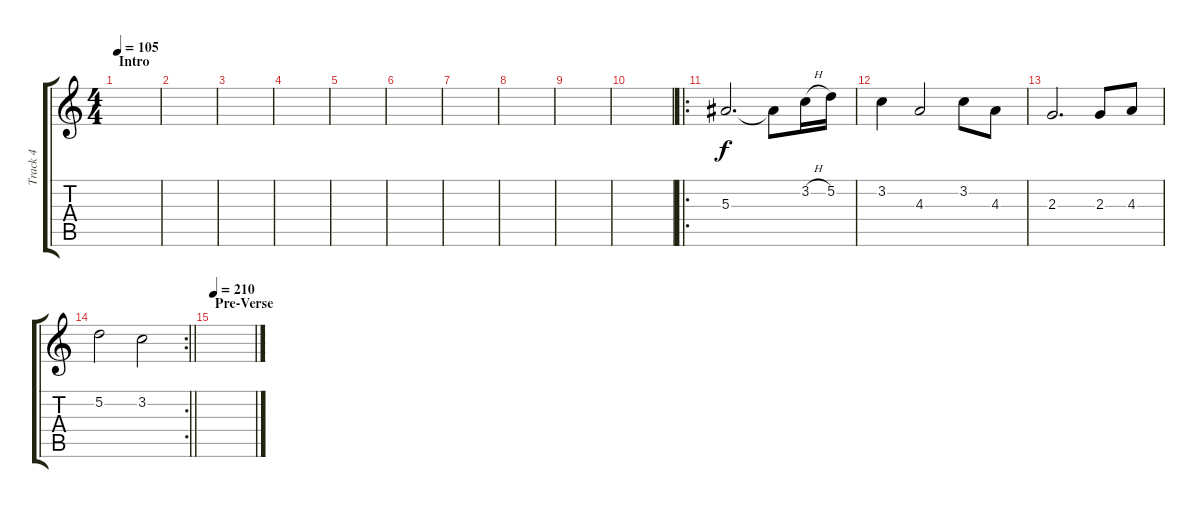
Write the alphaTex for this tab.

\track ("Track 4" "Track 4") {instrument acousticguitarsteel}
\staff {score tabs}
\tuning (D4 A3 F3 C3 G2 D2) {hide}
\ts (4 4)
\section ("" "Intro")
\tempo 105
\clef g2
\ks c
|
|
|
|
|
|
|
|
|
|
\ro
5.3.2{d} 5.3{t}.8 3.2{h}.16 5.2.16 |
3.2.4 4.3.2 3.2.8 4.3.8 |
2.3.2{d} 2.3.8 4.3.8 |
\rc 2
\barLineRight lightlight
5.2.2 3.2.2 |
\section ("" "Pre-Verse")
\tempo 210
